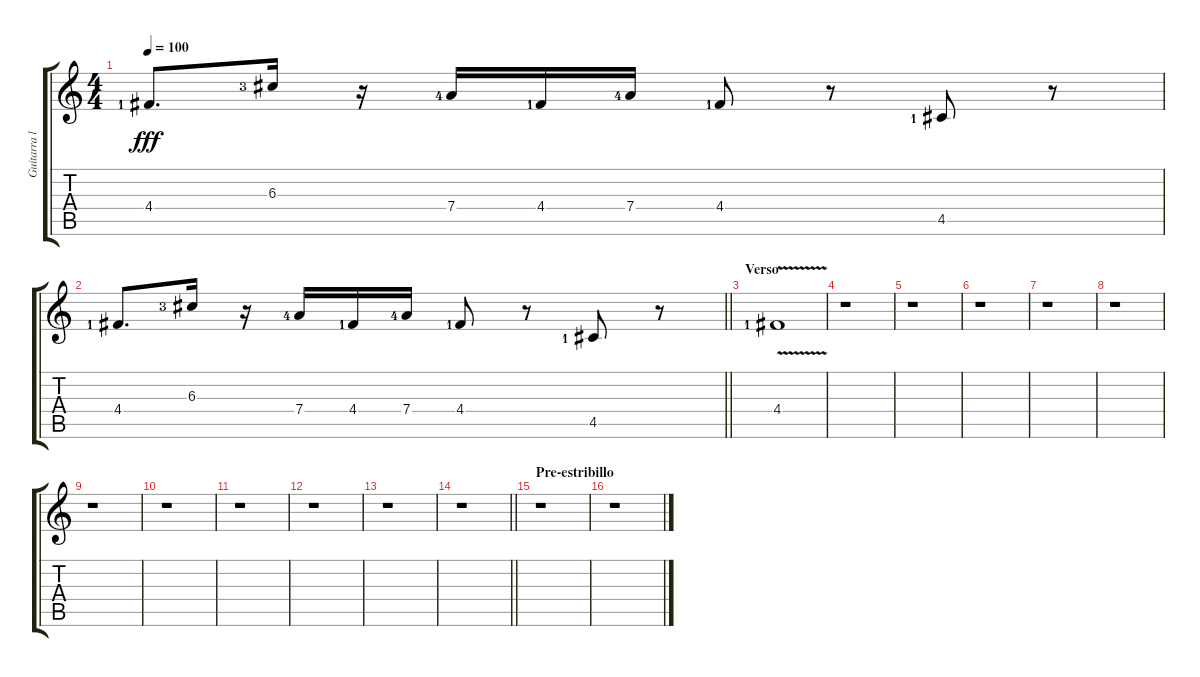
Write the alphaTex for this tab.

\track ("Guitarra líder" "Guitarra l") {instrument electricguitarjazz}
\staff {score tabs}
\tuning (E4 B3 G3 D3 A2 E2) {hide}
\ts (4 4)
\tempo 100
\clef g2
\ks c
4.4{lf 2}.8{d dy fff} 6.3{lf 4}.16 r.16 7.4{lf 5}.16 4.4{lf 2}.16 7.4{lf 5}.16 4.4{lf 2}.8 r.8 4.5{lf 2}.8 r.8 |
\barLineRight lightlight
4.4{lf 2}.8{d} 6.3{lf 4}.16 r.16 7.4{lf 5}.16 4.4{lf 2}.16 7.4{lf 5}.16 4.4{lf 2}.8 r.8 4.5{lf 2}.8 r.8 |
\section ("" "Verso")
4.4{v lf 2}.1 |
r.1 |
r.1 |
r.1 |
r.1 |
r.1 |
r.1 |
r.1 |
r.1 |
r.1 |
r.1 |
\barLineRight lightlight
r.1 |
\section ("" "Pre-estribillo")
r.1 |
r.1
